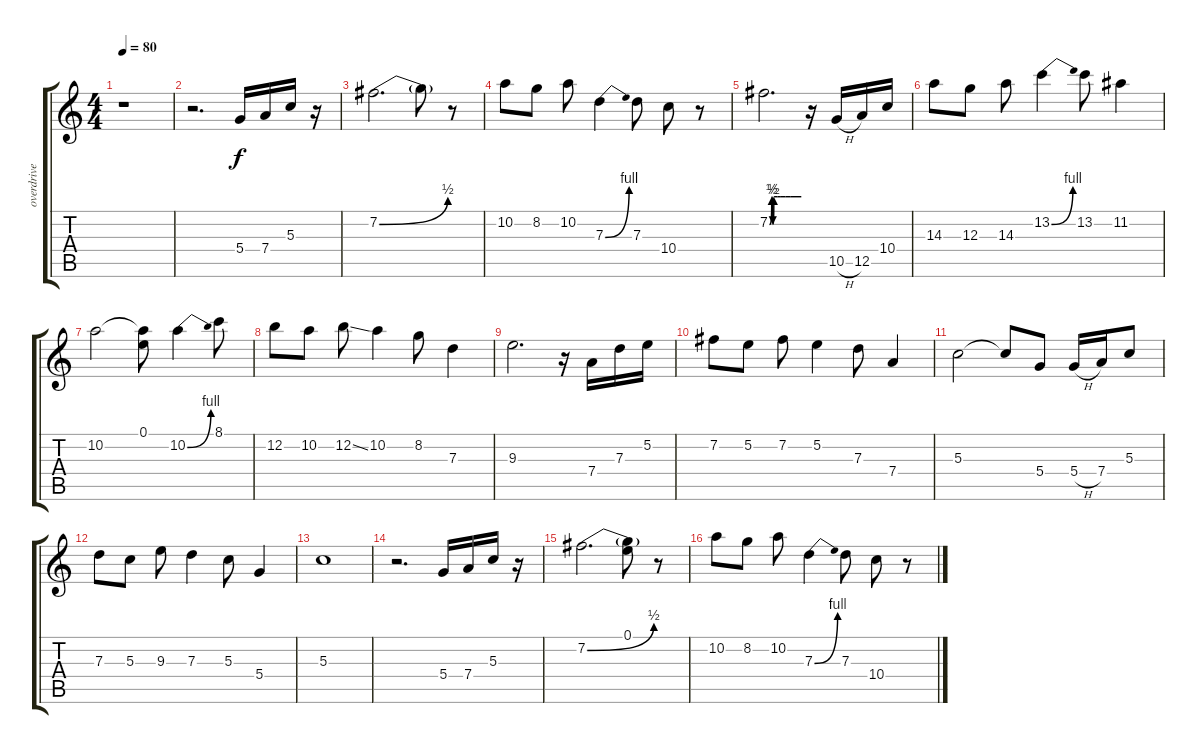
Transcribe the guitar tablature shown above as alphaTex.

\track ("overdrive gt." "overdrive ") {instrument overdrivenguitar}
\staff {score tabs}
\tuning (E4 B3 G3 D3 A2 E2) {hide}
\ts (4 4)
\tempo 80
\clef g2
\ks c
r.1{dy f instrument overdrivenguitar} |
r.2{d} 5.4.16 7.4.16 5.3.16 r.16 |
7.2{be (bend 0 0 60 2)}.2{d} 7.2{t}.8 r.8 |
10.2.8 8.2.8 10.2.8 7.3{be (bend 0 0 60 4)}.4 7.3.8 10.4.8 r.8 |
7.2{be (custom 0 0 4 2 6 0 8 2 10 2 15 2 20 2 30 2 40 2 50 2 60 2)}.2{d} r.16 10.5{h}.16 12.5.16 10.4.16 |
14.3.8 12.3.8 14.3.8 13.2{be (bend 0 0 60 4)}.4 13.2.8 11.2.4 |
10.2.2 (0.1 10.2{t}).8 10.2{be (bend 0 0 60 4)}.4 8.1.8 |
12.2.8 10.2.8 12.2{ss}.8 10.2.4 8.2.8 7.3.4 |
9.3.2{d} r.16 7.4.16 7.3.16 5.2.16 |
7.2.8 5.2.8 7.2.8 5.2.4 7.3.8 7.4.4 |
5.3.2 5.3{t}.8 5.4.8 5.4{h}.16 7.4.16 5.3.8 |
7.3.8 5.3.8 9.3.8 7.3.4 5.3.8 5.4.4 |
5.3.1 |
r.2{d} 5.4.16 7.4.16 5.3.16 r.16 |
7.2{be (bend 0 0 60 2)}.2{d} (0.1 7.2{t}).8 r.8 |
10.2.8 8.2.8 10.2.8 7.3{be (bend 0 0 60 4)}.4 7.3.8 10.4.8 r.8
